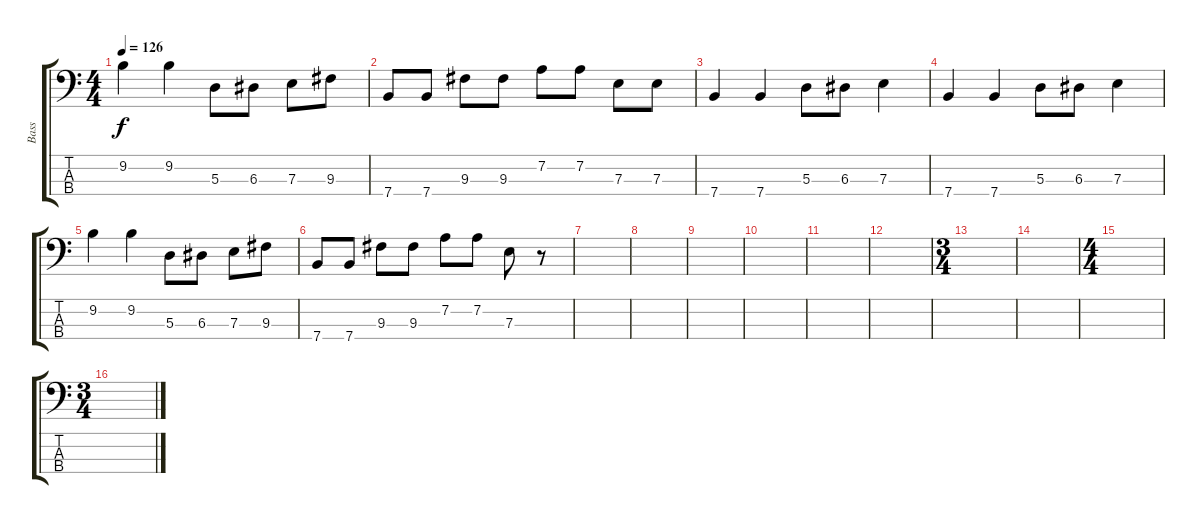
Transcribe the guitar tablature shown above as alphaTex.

\track ("Bass" "Bass") {instrument electricbassfinger}
\staff {score tabs}
\tuning (G2 D2 A1 E1) {hide}
\ts (4 4)
\tempo 126
\clef f4
\ks c
9.2.4{dy f} 9.2.4 5.3.8 6.3.8 7.3.8 9.3.8 |
7.4.8 7.4.8 9.3.8 9.3.8 7.2.8 7.2.8 7.3.8 7.3.8 |
7.4.4 7.4.4 5.3.8 6.3.8 7.3.4 |
7.4.4 7.4.4 5.3.8 6.3.8 7.3.4 |
9.2.4 9.2.4 5.3.8 6.3.8 7.3.8 9.3.8 |
7.4.8 7.4.8 9.3.8 9.3.8 7.2.8 7.2.8 7.3.8 r.8 |
|
|
|
|
|
|
\ts (3 4)
|
|
\ts (4 4)
|
\ts (3 4)
